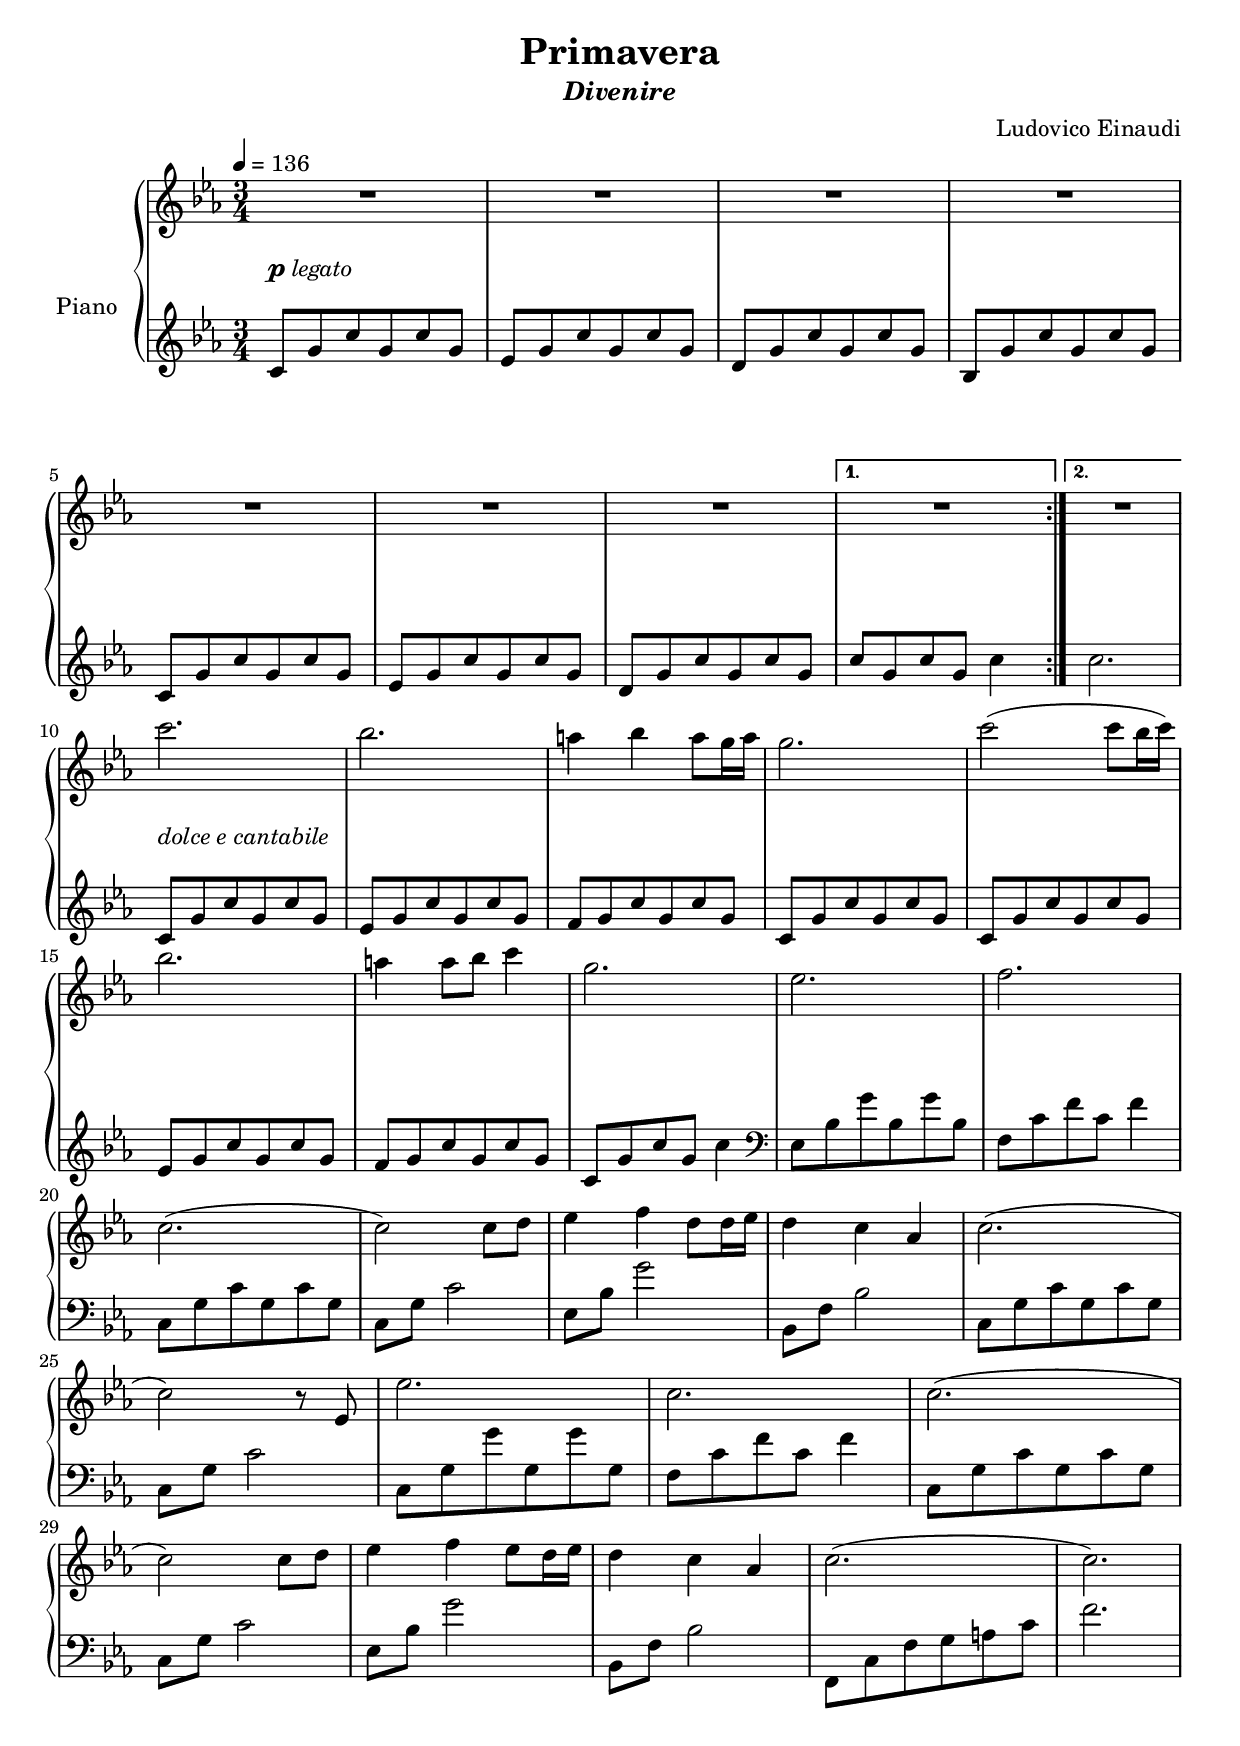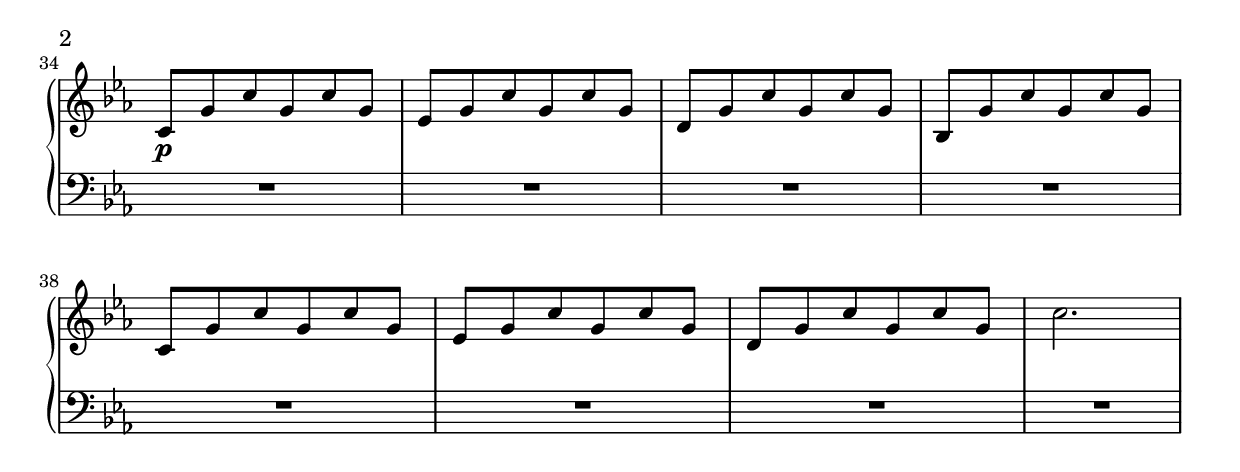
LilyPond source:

\version "2.12.2"

\header {
  title = "Primavera"
  subtitle = \markup { \italic "Divenire" }
  composer = "Ludovico Einaudi"
}

global = {
  \tempo 4 = 136
  \key c \minor
  \time 3/4
  \numericTimeSignature
}

upper = \relative c'' {
  \clef treble
  R2.*9

  c'2.
  bes2.
  a4 bes a8 g16 a
  g2.
  c2( c8 bes16 c16)

  bes2.
  a4 a8 bes c4
  g2.
  es2.
  f2.

  c2.(
  c2) c8 d
  es4 f d8 d16 es
  d4 c as
  c2.(

  c2) r8 es,
  es'2.
  c2.
  c2.(

  c2) c8 d
  es4 f es8 d16 es
  d4 c as
  c2.(
  c2.)

  c,8-\p g' c g c g
  es g c g c g
  d g c g c g
  bes, g' c g c g
  \break

  c, g' c g c g
  es g c g c g
  d g c g c g
  c2.
  \break
}

lower = \relative c' {
  \clef treble
  \repeat volta 2 {
    c8 g' c g c g
    es g c g c g
    d g c g c g
    bes, g' c g c g
    \break

    c, g' c g c g
    es g c g c g
    d g c g c g
  }
  \alternative {
    { c g c g c4 }
    { c2. }
  }
  \break

  c,8
  g' c g c g
  es g c g c g
  f g c g c g
  c, g' c g c g
  c, g' c g c g
  \break

  es g c g c g
  f g c g c g
  c, g' c g c4
  \clef bass
  es,,8 bes' g' bes, g' bes,
  f c' f c f4
  \break

  c,8 g' c g c g
  c, g' c2
  es,8 bes' g'2
  bes,,8 f' bes2
  c,8 g' c g c g
  \break

  c, g' c2
  c,8 g' g' g, g' g,
  f c' f c f4
  c,8 g' c g c g
  \break

  c, g' c2
  es,8 bes' g'2
  bes,,8 f' bes2
  f,8 c' f g a c
  f2.
  \break

  R2.*8
}

dynamics = {
  s2.*9-\markup { \dynamic "p" \italic "legato" }
  s2.*8-\markup { \italic "dolce e cantabile" }
  s2.\mp
}

pedal = {
}

chordnames = \chordmode {
}

\include "../template_piano_solo.ly"
